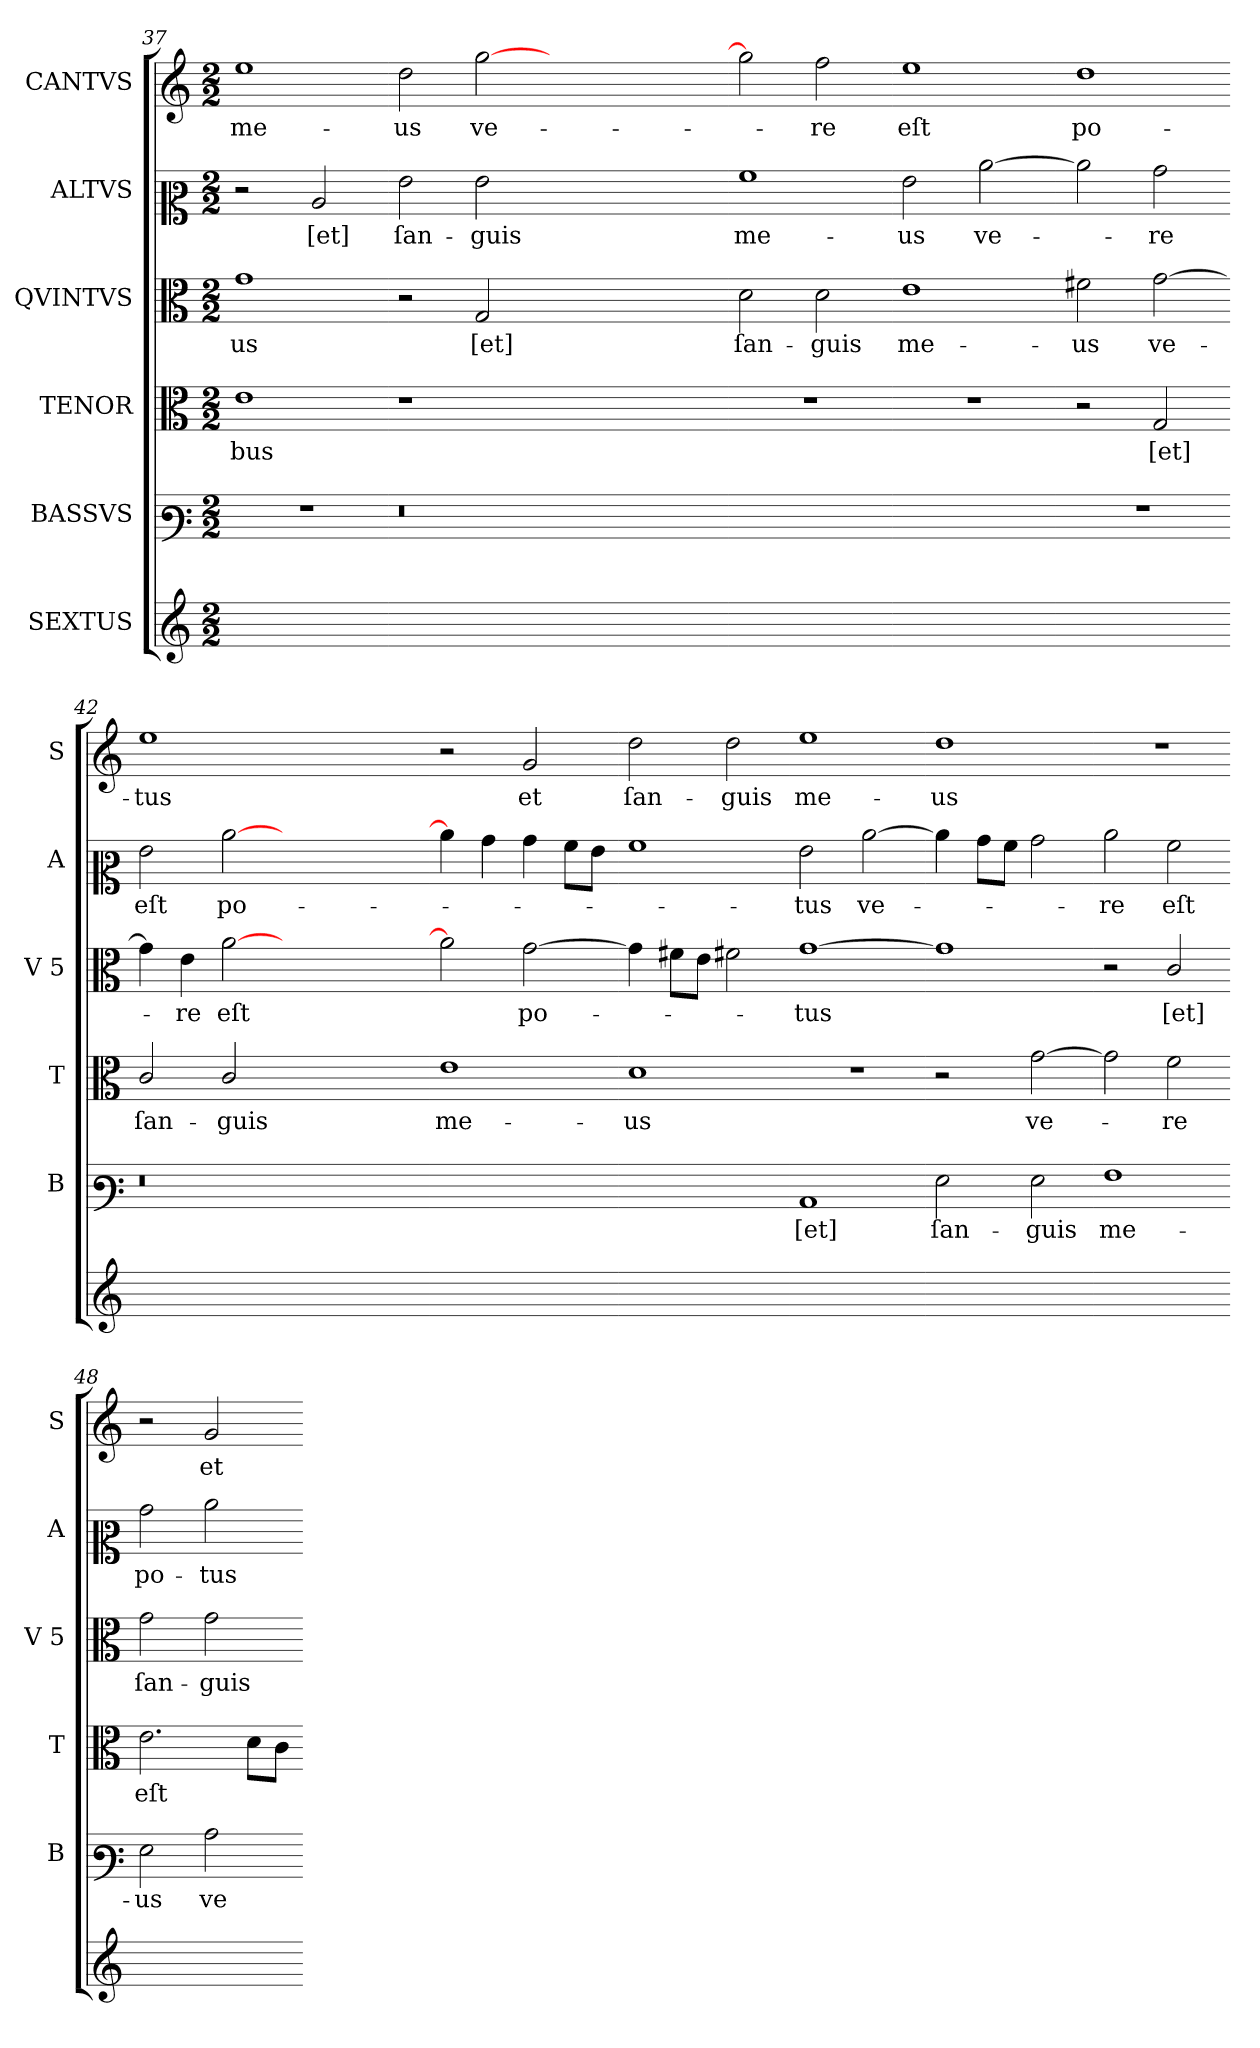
**kern	**kern	**text	**kern	**text	**kern	**text	**kern	**text	**kern	**text
*part6	*part5	*part5	*part4	*part4	*part3	*part3	*part2	*part2	*part1	*part1
*staff6	*staff5	*staff5	*staff4	*staff4	*staff3	*staff3	*staff2	*staff2	*staff1	*staff1
*I"SEXTUS	*I"BASSVS	*	*I"TENOR	*	*I"QVINTVS	*	*I"ALTVS	*	*I"CANTVS	*
*	*I'B	*	*I'T	*	*I'V 5	*	*I'A	*	*I'S	*
*clefG2	*clefF3	*	*clefC3	*	*clefC3	*	*clefC2	*	*clefG2	*
*k[]	*k[]	*	*k[]	*	*k[]	*	*k[]	*	*k[]	*
*C:	*C:	*	*C:	*	*C:	*	*C:	*	*C:	*
*M2/2	*M2/2	*	*M2/2	*	*M2/2	*	*M2/2	*	*M2/2	*
=37	=37	=37	=37	=37	=37	=37	=37	=37	=37	=37
!	!	!	!	!LO:LY:i	!	!	!	!	!	!
1ryy	1r	.	1e	-bus	1g	-us	2r	.	1ee	me-
.	.	.	.	.	.	.	2c/	[et]	.	.
=38-	=38-	=38-	=38-	=38-	=38-	=38-	=38-	=38-	=38-	=38-
1ryy	0.r	.	1r	.	2r	.	2g\	ſan-	2dd\	-us
.	.	.	.	.	2G/	[et]	2g\	-guis	[2gg\	ve-
0ryy	.	.	0ryy	.	0ryy	.	0ryy	.	0ryy	.
=39-	=39-	=39-	=39-	=39-	=39-	=39-	=39-	=39-	=39-	=39-
1ryy	1ryy	.	1r	.	2d\	ſan-	1a	me-	2gg\]	.
.	.	.	.	.	2d\	-guis	.	.	2ff\	-re
=40-	=40-	=40-	=40-	=40-	=40-	=40-	=40-	=40-	=40-	=40-
1ryy	1ryy	.	1r	.	1e	me-	2g\	-us	1ee	eſt
.	.	.	.	.	.	.	[2cc\	ve-	.	.
=41-	=41-	=41-	=41-	=41-	=41-	=41-	=41-	=41-	=41-	=41-
!	!	!	!	!	!	!LO:LY:i	!	!	!	!
1ryy	1r	.	2r	.	2f#X\	-us	2cc\]	.	1dd	po-
.	.	.	2G/	[et]	[2g\	ve-	2b\	-re	.	.
=42-	=42-	=42-	=42-	=42-	=42-	=42-	=42-	=42-	=42-	=42-
1ryy	0.r	.	2c/	ſan-	4g\]	.	2g\	eſt	1ee	-tus
.	.	.	.	.	4e\	-re	.	.	.	.
.	.	.	2c/	-guis	[2a\	eſt	[2cc\	po-	.	.
0ryy	.	.	0ryy	.	0ryy	.	0ryy	.	0ryy	.
=43-	=43-	=43-	=43-	=43-	=43-	=43-	=43-	=43-	=43-	=43-
1ryy	1ryy	.	1e	me-	2a\]	.	4cc\]	.	2r	.
.	.	.	.	.	.	.	4b\	.	.	.
.	.	.	.	.	[2g\	po-	4b\	.	2g/	et
.	.	.	.	.	.	.	8a\L	.	.	.
.	.	.	.	.	.	.	8g\J	.	.	.
=44-	=44-	=44-	=44-	=44-	=44-	=44-	=44-	=44-	=44-	=44-
1ryy	1ryy	.	1d	-us	4g\]	.	1a	.	2dd\	ſan-
.	.	.	.	.	8f#X\L	.	.	.	.	.
.	.	.	.	.	8e\J	.	.	.	.	.
.	.	.	.	.	2f#X\	.	.	.	2dd\	-guis
=45-	=45-	=45-	=45-	=45-	=45-	=45-	=45-	=45-	=45-	=45-
1ryy	1C	[et]	1r	.	[1g	-tus	2g\	-tus	1ee	me-
.	.	.	.	.	.	.	[2cc\	ve-	.	.
=46-	=46-	=46-	=46-	=46-	=46-	=46-	=46-	=46-	=46-	=46-
1ryy	2G\	ſan-	2r	.	1g]	.	4cc\]	.	1dd	-us
.	.	.	.	.	.	.	8b\L	.	.	.
.	.	.	.	.	.	.	8a\J	.	.	.
.	2G\	-guis	[2g\	ve-	.	.	2b\	.	.	.
=47-	=47-	=47-	=47-	=47-	=47-	=47-	=47-	=47-	=47-	=47-
1ryy	1A	me-	2g\]	.	2r	.	2cc\	-re	1r	.
.	.	.	2f\	-re	2c/	[et]	2a\	eſt	.	.
=48-	=48-	=48-	=48-	=48-	=48-	=48-	=48-	=48-	=48-	=48-
1ryy	2G\	-us	2.e\	eſt	2g\	ſan-	2b\	po-	2r	.
!	!	!	!	!	!	!	!	!	!	!LO:LY:i
.	2c\	ve-	.	.	2g\	-guis	2cc\	-tus	2g/	et
.	.	.	8d\L	.	.	.	.	.	.	.
.	.	.	8c\J	.	.	.	.	.	.	.
=-	=-	=-	=-	=-	=-	=-	=-	=-	=-	=-
*-	*-	*-	*-	*-	*-	*-	*-	*-	*-	*-
